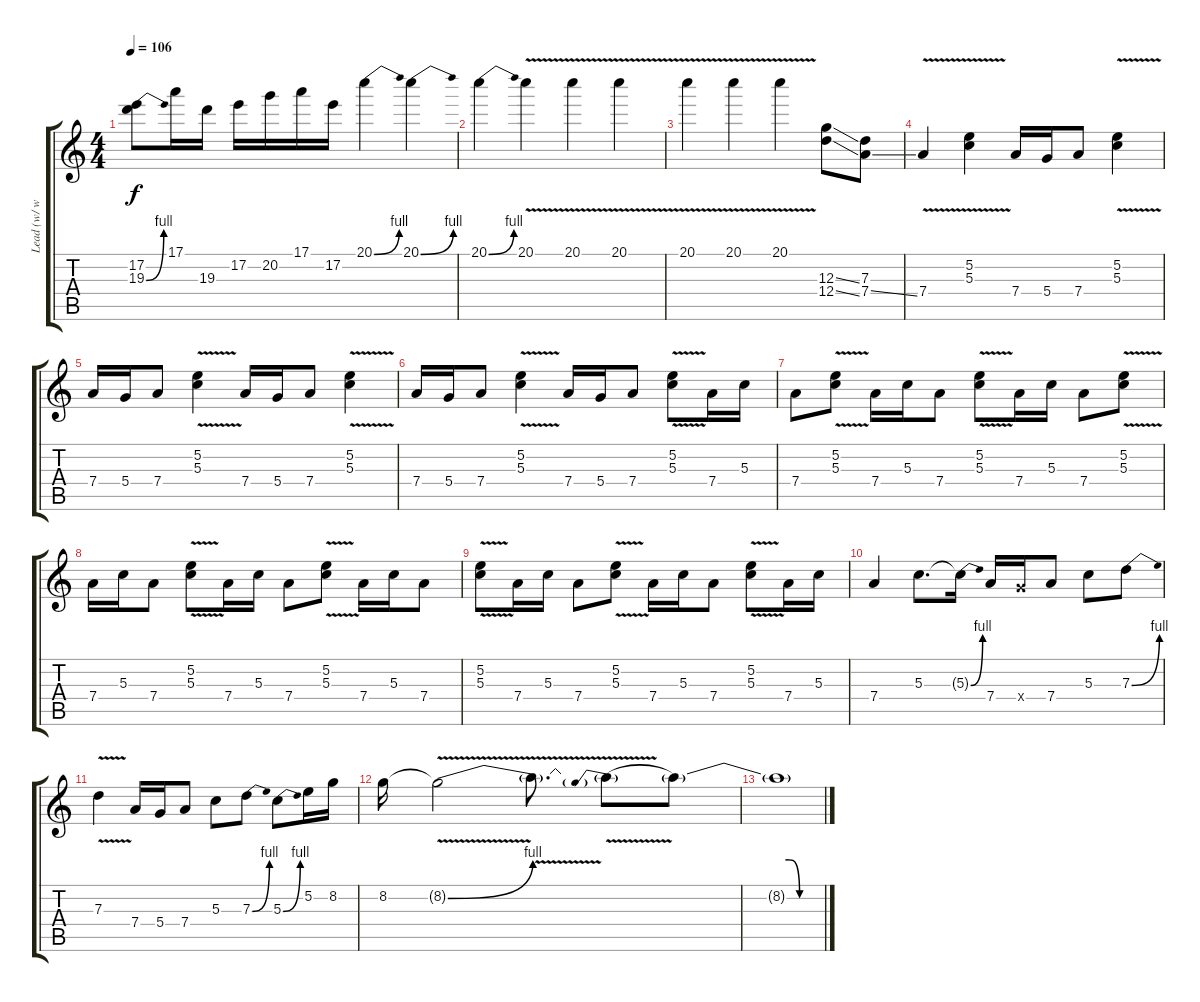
\track ("Lead (w/ wah wah)" "Lead (w/ w") {instrument distortionguitar}
\staff {score tabs}
\tuning (E4 B3 G3 D3 A2 E2) {hide}
\ts (4 4)
\tempo 106
\clef g2
\ks c
(17.2 19.3{be (bend 0 0 60 4)}).8{dy f} 17.1.16 19.3.16 17.2.16 20.2.16 17.1.16 17.2.16 20.1{be (bend 0 0 60 4)}.4 20.1{be (bend 0 0 60 4)}.4 |
20.1{be (bend 0 0 60 4)}.4 20.1{v}.4 20.1{v}.4 20.1{v}.4 |
20.1{v}.4 20.1{v}.4 20.1{v}.4 (12.3{ss} 12.4{ss}).8 (7.3 7.4{ss}).8 |
7.4{v}.4 (5.2{v} 5.3{v}).4 7.4.16 5.4.16 7.4.8 (5.2{v} 5.3{v}).4 |
7.4.16 5.4.16 7.4.8 (5.2{v} 5.3{v}).4 7.4.16 5.4.16 7.4.8 (5.2{v} 5.3{v}).4 |
7.4.16 5.4.16 7.4.8 (5.2{v} 5.3{v}).4 7.4.16 5.4.16 7.4.8 (5.2{v} 5.3{v}).8 7.4.16 5.3.16 |
7.4.8 (5.2{v} 5.3{v}).8 7.4.16 5.3.16 7.4.8 (5.2{v} 5.3{v}).8 7.4.16 5.3.16 7.4.8 (5.2{v} 5.3{v}).8 |
7.4.16 5.3.16 7.4.8 (5.2{v} 5.3{v}).8 7.4.16 5.3.16 7.4.8 (5.2{v} 5.3{v}).8 7.4.16 5.3.16 7.4.8 |
(5.2{v} 5.3{v}).8 7.4.16 5.3.16 7.4.8 (5.2{v} 5.3{v}).8 7.4.16 5.3.16 7.4.8 (5.2{v} 5.3{v}).8 7.4.16 5.3.16 |
7.4.4 5.3.8{d} 5.3{be (bend 0 0 60 4) t}.16 7.4.16 5.4{x}.16 7.4.8 5.3.8 7.3{be (bend 0 0 60 4)}.8 |
7.3{v}.4 7.4.16 5.4.16 7.4.8 5.3.8 7.3{be (bend 0 0 60 4)}.8 5.3{be (bend 0 0 60 4)}.8 5.2.16 8.2.16 |
8.2.16 8.2{be (bend 0 0 60 4) v t}.2 8.2{v t}.8{d} 8.2{be (prebend 0 4 60 4) t}.8 8.2{t}.8 |
8.2{be (custom 0 4 15 4 30 0 60 0) t}.1
